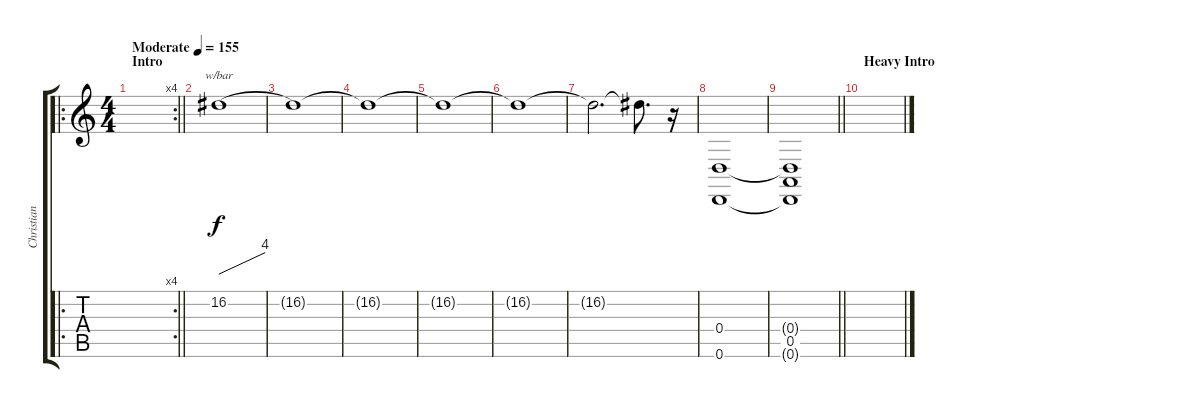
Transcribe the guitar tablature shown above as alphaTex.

\track ("Christian \"Flake\" Lorenz" "Christian ") {instrument choiraahs}
\staff {score tabs}
\tuning (E4 B3 G3 D3 A2 D2) {hide}
\ro
\rc 4
\ts (4 4)
\section ("" "Intro")
\tempo (155 "Moderate")
\clef g2
\barLineRight lightlight
\ks c
|
\section ("" "")
16.2.1{tbe (dive default 0 0 60 16)} |
16.2{t}.1 |
16.2{t}.1 |
16.2{t}.1 |
16.2{t}.1 |
16.2{t}.2{d} 16.2{t}.8{d} r.16 |
(0.4 0.6).1{volume 13} |
\barLineRight lightlight
(0.4{t} 0.5 0.6{t}).1 |
\section ("" "Heavy Intro")
